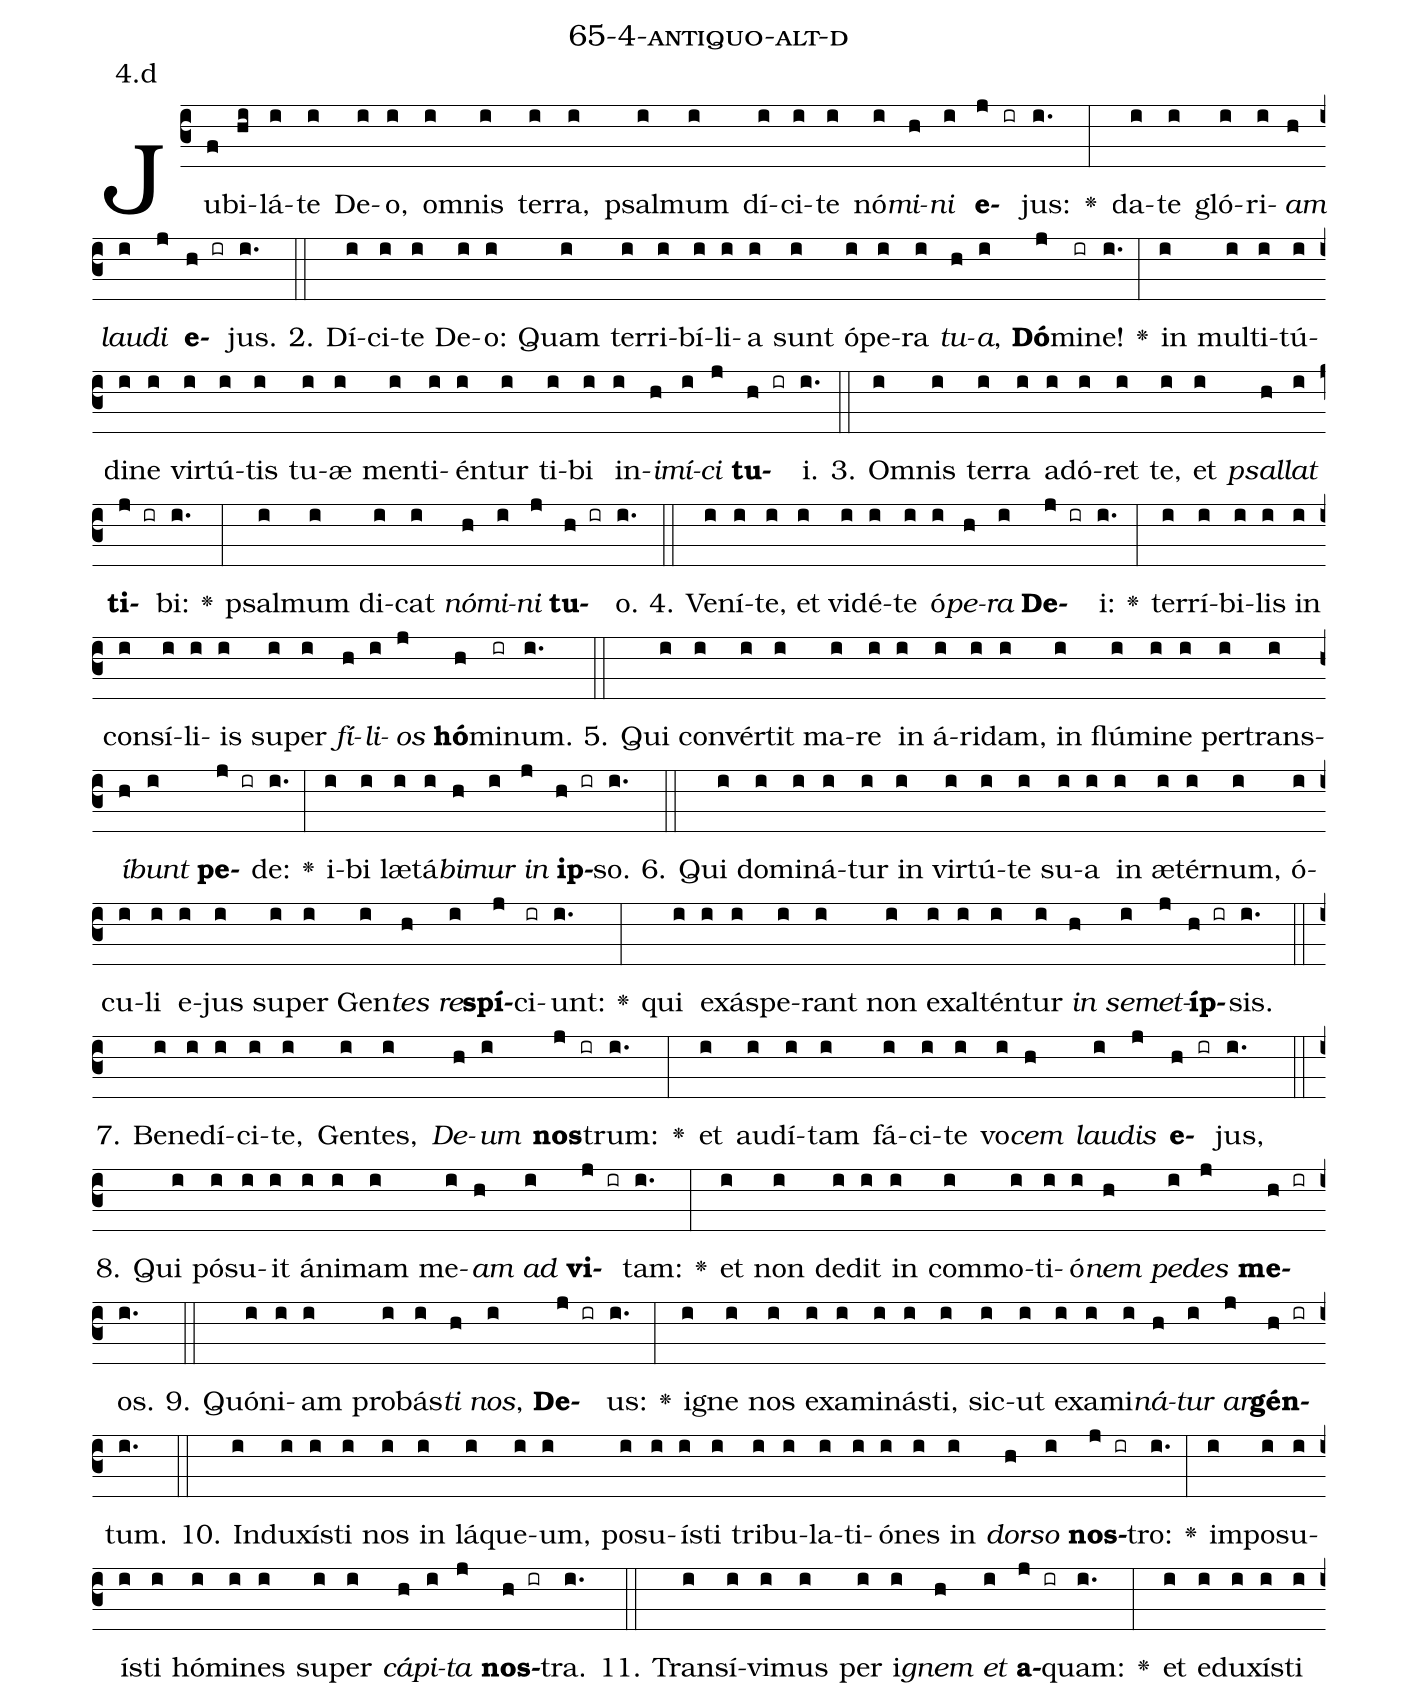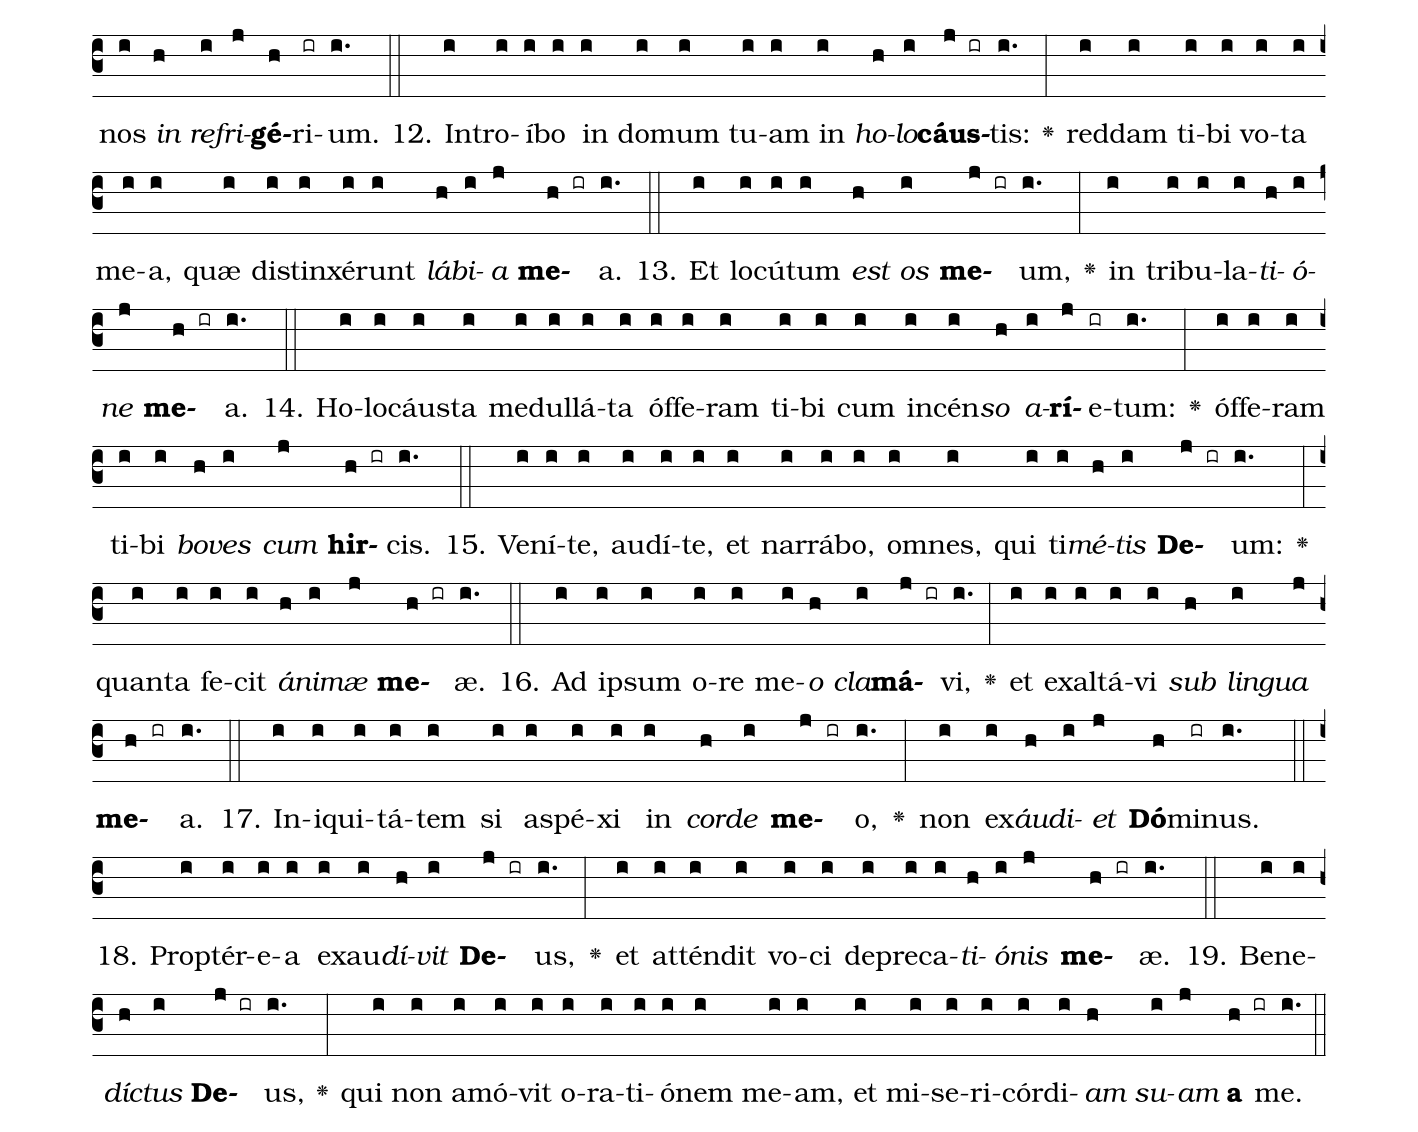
name: 65-4-antiquo-alt-d;
annotation: 4.d;
%%
(c3)Ju(f)bi(hi)lá(i)te(i) De(i)o,(i) om(i)nis(i) ter(i)ra,(i) psal(i)mum(i) dí(i)ci(i)te(i) nó(i)<i>mi</i>(h)<i>ni</i>(i) <b>e</b>(j ir)jus:(i.) <v>\greheightstar</v>(:) da(i)te(i) gló(i)ri(i)<i>am</i>(h) <i>lau</i>(i)<i>di</i>(j) <b>e</b>(h ir)jus.(i.) (::)
2. Dí(i)ci(i)te(i) De(i)o:(i) Quam(i) ter(i)ri(i)bí(i)li(i)a(i) sunt(i) ó(i)pe(i)ra(i) <i>tu</i>(h)<i>a</i>,(i) <b>Dó</b>(j)mi(ir)ne!(i.) <v>\greheightstar</v>(:) in(i) mul(i)ti(i)tú(i)di(i)ne(i) vir(i)tú(i)tis(i) tu(i)æ(i) men(i)ti(i)én(i)tur(i) ti(i)bi(i) in(i)<i>i</i>(h)<i>mí</i>(i)<i>ci</i>(j) <b>tu</b>(h ir)i.(i.) (::)
3. Om(i)nis(i) ter(i)ra(i) ad(i)ó(i)ret(i) te,(i) et(i) <i>psal</i>(h)<i>lat</i>(i) <b>ti</b>(j ir)bi:(i.) <v>\greheightstar</v>(:) psal(i)mum(i) di(i)cat(i) <i>nó</i>(h)<i>mi</i>(i)<i>ni</i>(j) <b>tu</b>(h ir)o.(i.) (::)
4. Ve(i)ní(i)te,(i) et(i) vi(i)dé(i)te(i) ó(i)<i>pe</i>(h)<i>ra</i>(i) <b>De</b>(j ir)i:(i.) <v>\greheightstar</v>(:) ter(i)rí(i)bi(i)lis(i) in(i) con(i)sí(i)li(i)is(i) su(i)per(i) <i>fí</i>(h)<i>li</i>(i)<i>os</i>(j) <b>hó</b>(h)mi(ir)num.(i.) (::)
5. Qui(i) con(i)vér(i)tit(i) ma(i)re(i) in(i) á(i)ri(i)dam,(i) in(i) flú(i)mi(i)ne(i) per(i)trans(i)<i>í</i>(h)<i>bunt</i>(i) <b>pe</b>(j ir)de:(i.) <v>\greheightstar</v>(:) i(i)bi(i) læ(i)tá(i)<i>bi</i>(h)<i>mur</i>(i) <i>in</i>(j) <b>ip</b>(h ir)so.(i.) (::)
6. Qui(i) do(i)mi(i)ná(i)tur(i) in(i) vir(i)tú(i)te(i) su(i)a(i) in(i) æ(i)tér(i)num,(i) ó(i)cu(i)li(i) e(i)jus(i) su(i)per(i) Gen(i)<i>tes</i>(h) <i>re</i>(i)<b>spí</b>(j)ci(ir)unt:(i.) <v>\greheightstar</v>(:) qui(i) ex(i)ás(i)pe(i)rant(i) non(i) ex(i)al(i)tén(i)tur(i) <i>in</i>(h) <i>se</i>(i)<i>met</i>(j)<b>íp</b>(h ir)sis.(i.) (::)
7. Be(i)ne(i)dí(i)ci(i)te,(i) Gen(i)tes,(i) <i>De</i>(h)<i>um</i>(i) <b>nos</b>(j ir)trum:(i.) <v>\greheightstar</v>(:) et(i) au(i)dí(i)tam(i) fá(i)ci(i)te(i) vo(i)<i>cem</i>(h) <i>lau</i>(i)<i>dis</i>(j) <b>e</b>(h ir)jus,(i.) (::)
8. Qui(i) pó(i)su(i)it(i) á(i)ni(i)mam(i) me(i)<i>am</i>(h) <i>ad</i>(i) <b>vi</b>(j ir)tam:(i.) <v>\greheightstar</v>(:) et(i) non(i) de(i)dit(i) in(i) com(i)mo(i)ti(i)ó(i)<i>nem</i>(h) <i>pe</i>(i)<i>des</i>(j) <b>me</b>(h ir)os.(i.) (::)
9. Quón(i)i(i)am(i) pro(i)bás(i)<i>ti</i>(h) <i>nos</i>,(i) <b>De</b>(j ir)us:(i.) <v>\greheightstar</v>(:) i(i)gne(i) nos(i) ex(i)a(i)mi(i)nás(i)ti,(i) sic(i)ut(i) ex(i)a(i)mi(i)<i>ná</i>(h)<i>tur</i>(i) <i>ar</i>(j)<b>gén</b>(h ir)tum.(i.) (::)
10. In(i)du(i)xís(i)ti(i) nos(i) in(i) lá(i)que(i)um,(i) po(i)su(i)ís(i)ti(i) tri(i)bu(i)la(i)ti(i)ó(i)nes(i) in(i) <i>dor</i>(h)<i>so</i>(i) <b>nos</b>(j ir)tro:(i.) <v>\greheightstar</v>(:) im(i)po(i)su(i)ís(i)ti(i) hó(i)mi(i)nes(i) su(i)per(i) <i>cá</i>(h)<i>pi</i>(i)<i>ta</i>(j) <b>nos</b>(h ir)tra.(i.) (::)
11. Trans(i)í(i)vi(i)mus(i) per(i) i(i)<i>gnem</i>(h) <i>et</i>(i) <b>a</b>(j ir)quam:(i.) <v>\greheightstar</v>(:) et(i) e(i)du(i)xís(i)ti(i) nos(i) <i>in</i>(h) <i>re</i>(i)<i>fri</i>(j)<b>gé</b>(h)ri(ir)um.(i.) (::)
12. In(i)tro(i)í(i)bo(i) in(i) do(i)mum(i) tu(i)am(i) in(i) <i>ho</i>(h)<i>lo</i>(i)<b>cáus</b>(j ir)tis:(i.) <v>\greheightstar</v>(:) red(i)dam(i) ti(i)bi(i) vo(i)ta(i) me(i)a,(i) quæ(i) di(i)stin(i)xé(i)runt(i) <i>lá</i>(h)<i>bi</i>(i)<i>a</i>(j) <b>me</b>(h ir)a.(i.) (::)
13. Et(i) lo(i)cú(i)tum(i) <i>est</i>(h) <i>os</i>(i) <b>me</b>(j ir)um,(i.) <v>\greheightstar</v>(:) in(i) tri(i)bu(i)la(i)<i>ti</i>(h)<i>ó</i>(i)<i>ne</i>(j) <b>me</b>(h ir)a.(i.) (::)
14. Ho(i)lo(i)cáus(i)ta(i) me(i)dul(i)lá(i)ta(i) óf(i)fe(i)ram(i) ti(i)bi(i) cum(i) in(i)cén(i)<i>so</i>(h) <i>a</i>(i)<b>rí</b>(j)e(ir)tum:(i.) <v>\greheightstar</v>(:) óf(i)fe(i)ram(i) ti(i)bi(i) <i>bo</i>(h)<i>ves</i>(i) <i>cum</i>(j) <b>hir</b>(h ir)cis.(i.) (::)
15. Ve(i)ní(i)te,(i) au(i)dí(i)te,(i) et(i) nar(i)rá(i)bo,(i) om(i)nes,(i) qui(i) ti(i)<i>mé</i>(h)<i>tis</i>(i) <b>De</b>(j ir)um:(i.) <v>\greheightstar</v>(:) quan(i)ta(i) fe(i)cit(i) <i>á</i>(h)<i>ni</i>(i)<i>mæ</i>(j) <b>me</b>(h ir)æ.(i.) (::)
16. Ad(i) ip(i)sum(i) o(i)re(i) me(i)<i>o</i>(h) <i>cla</i>(i)<b>má</b>(j ir)vi,(i.) <v>\greheightstar</v>(:) et(i) ex(i)al(i)tá(i)vi(i) <i>sub</i>(h) <i>lin</i>(i)<i>gua</i>(j) <b>me</b>(h ir)a.(i.) (::)
17. In(i)i(i)qui(i)tá(i)tem(i) si(i) a(i)spé(i)xi(i) in(i) <i>cor</i>(h)<i>de</i>(i) <b>me</b>(j ir)o,(i.) <v>\greheightstar</v>(:) non(i) ex(i)<i>áu</i>(h)<i>di</i>(i)<i>et</i>(j) <b>Dó</b>(h)mi(ir)nus.(i.) (::)
18. Prop(i)tér(i)e(i)a(i) ex(i)au(i)<i>dí</i>(h)<i>vit</i>(i) <b>De</b>(j ir)us,(i.) <v>\greheightstar</v>(:) et(i) at(i)tén(i)dit(i) vo(i)ci(i) de(i)pre(i)ca(i)<i>ti</i>(h)<i>ó</i>(i)<i>nis</i>(j) <b>me</b>(h ir)æ.(i.) (::)
19. Be(i)ne(i)<i>díc</i>(h)<i>tus</i>(i) <b>De</b>(j ir)us,(i.) <v>\greheightstar</v>(:) qui(i) non(i) a(i)mó(i)vit(i) o(i)ra(i)ti(i)ó(i)nem(i) me(i)am,(i) et(i) mi(i)se(i)ri(i)cór(i)di(i)<i>am</i>(h) <i>su</i>(i)<i>am</i>(j) <b>a</b>(h ir) me.(i.) (::)
